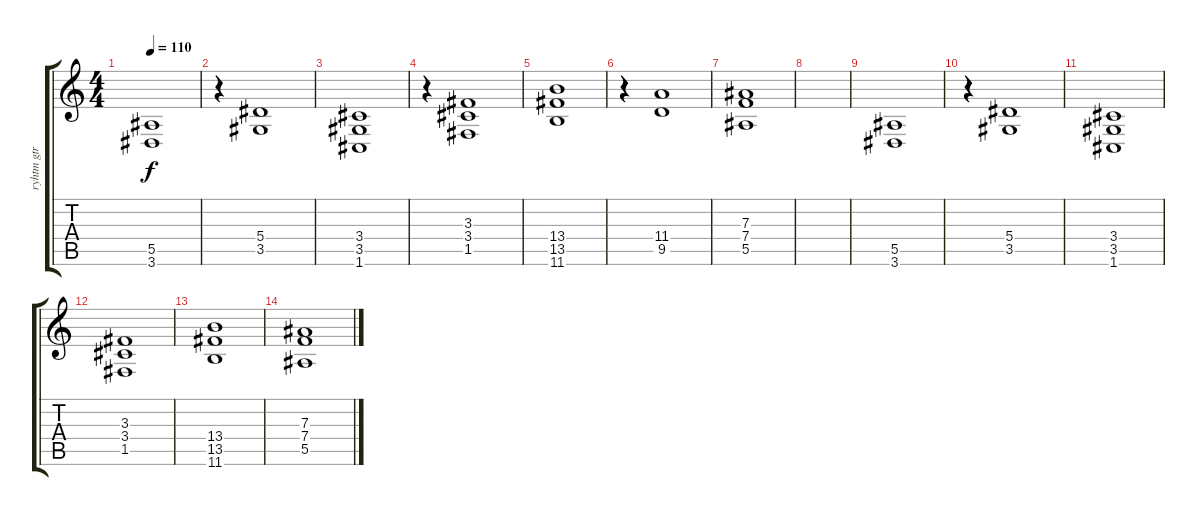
\track ("ryhtm gtr" "ryhtm gtr") {instrument distortionguitar}
\staff {score tabs}
\tuning (C4 G3 Eb3 Bb2 F2 C2) {hide}
\ts (4 4)
\tempo 110
\clef g2
\ks c
(5.5 3.6).1{dy f instrument distortionguitar} |
r.4 (5.4 3.5).1 |
(3.4 3.5 1.6).1 |
r.4 (3.3 3.4 1.5).1 |
(13.4 13.5 11.6).1 |
r.4 (11.4 9.5).1 |
(7.3 7.4 5.5).1 |
|
(5.5 3.6).1 |
r.4 (5.4 3.5).1 |
(3.4 3.5 1.6).1 |
(3.3 3.4 1.5).1 |
(13.4 13.5 11.6).1 |
(7.3 7.4 5.5).1
